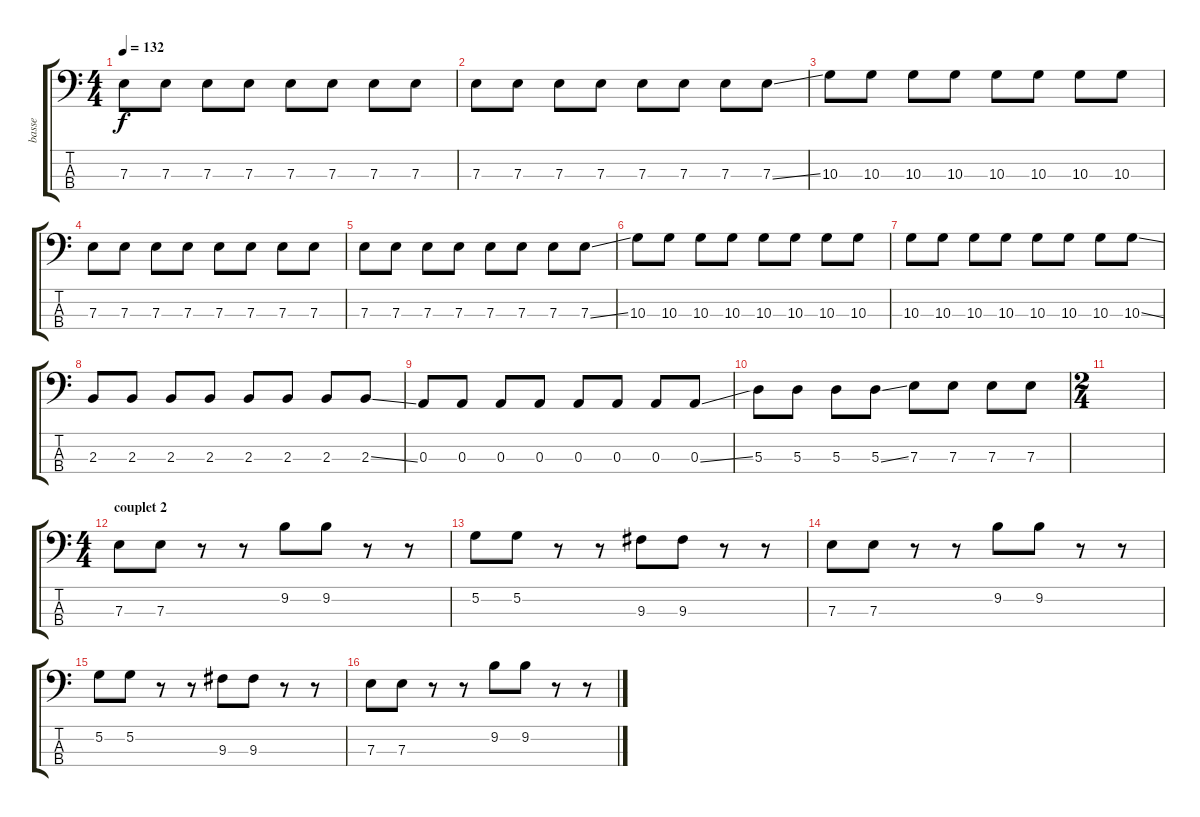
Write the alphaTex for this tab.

\track ("basse" "basse") {instrument electricbassfinger}
\staff {score tabs}
\tuning (G2 D2 A1 E1) {hide}
\ts (4 4)
\tempo 132
\clef f4
\ks c
7.3.8{dy f} 7.3.8 7.3.8 7.3.8 7.3.8 7.3.8 7.3.8 7.3.8 |
7.3.8 7.3.8 7.3.8 7.3.8 7.3.8 7.3.8 7.3.8 7.3{ss}.8 |
10.3.8 10.3.8 10.3.8 10.3.8 10.3.8 10.3.8 10.3.8 10.3.8 |
7.3.8 7.3.8 7.3.8 7.3.8 7.3.8 7.3.8 7.3.8 7.3.8 |
7.3.8 7.3.8 7.3.8 7.3.8 7.3.8 7.3.8 7.3.8 7.3{ss}.8 |
10.3.8 10.3.8 10.3.8 10.3.8 10.3.8 10.3.8 10.3.8 10.3.8 |
10.3.8 10.3.8 10.3.8 10.3.8 10.3.8 10.3.8 10.3.8 10.3{ss}.8 |
2.3.8 2.3.8 2.3.8 2.3.8 2.3.8 2.3.8 2.3.8 2.3{ss}.8 |
0.3.8 0.3.8 0.3.8 0.3.8 0.3.8 0.3.8 0.3.8 0.3{ss}.8 |
5.3.8 5.3.8 5.3.8 5.3{ss}.8 7.3.8 7.3.8 7.3.8 7.3.8 |
\ts (2 4)
|
\ts (4 4)
\section ("" "couplet 2")
7.3.8 7.3.8 r.8 r.8 9.2.8 9.2.8 r.8 r.8 |
5.2.8 5.2.8 r.8 r.8 9.3.8 9.3.8 r.8 r.8 |
7.3.8 7.3.8 r.8 r.8 9.2.8 9.2.8 r.8 r.8 |
5.2.8 5.2.8 r.8 r.8 9.3.8 9.3.8 r.8 r.8 |
7.3.8 7.3.8 r.8 r.8 9.2.8 9.2.8 r.8 r.8
